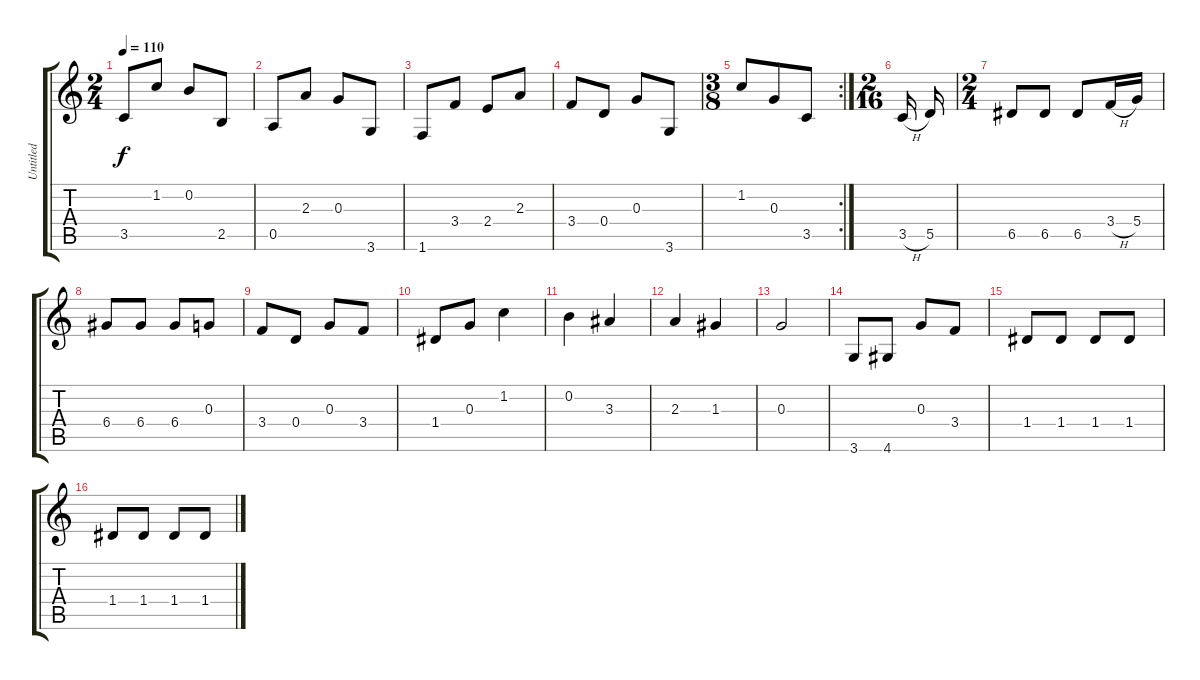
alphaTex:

\track ("Untitled" "Untitled") {instrument acousticguitarnylon}
\staff {score tabs}
\tuning (E4 B3 G3 D3 A2 E2) {hide}
\ts (2 4)
\tempo 110
\clef g2
\ks c
3.5.8{dy f} 1.2.8 0.2.8 2.5.8 |
0.5.8 2.3.8 0.3.8 3.6.8 |
1.6.8 3.4.8 2.4.8 2.3.8 |
3.4.8 0.4.8 0.3.8 3.6.8 |
\rc 2
\ts (3 8)
1.2.8 0.3.8 3.5.8 |
\ts (2 16)
3.5{h}.16 5.5.16 |
\ts (2 4)
6.5.8 6.5.8 6.5.8 3.4{h}.16 5.4.16 |
6.4.8 6.4.8 6.4.8 0.3.8 |
3.4.8 0.4.8 0.3.8 3.4.8 |
1.4.8 0.3.8 1.2.4 |
0.2.4 3.3.4 |
2.3.4 1.3.4 |
0.3.2 |
3.6.8 4.6.8 0.3.8 3.4.8 |
1.4.8 1.4.8 1.4.8 1.4.8 |
1.4.8 1.4.8 1.4.8 1.4.8
